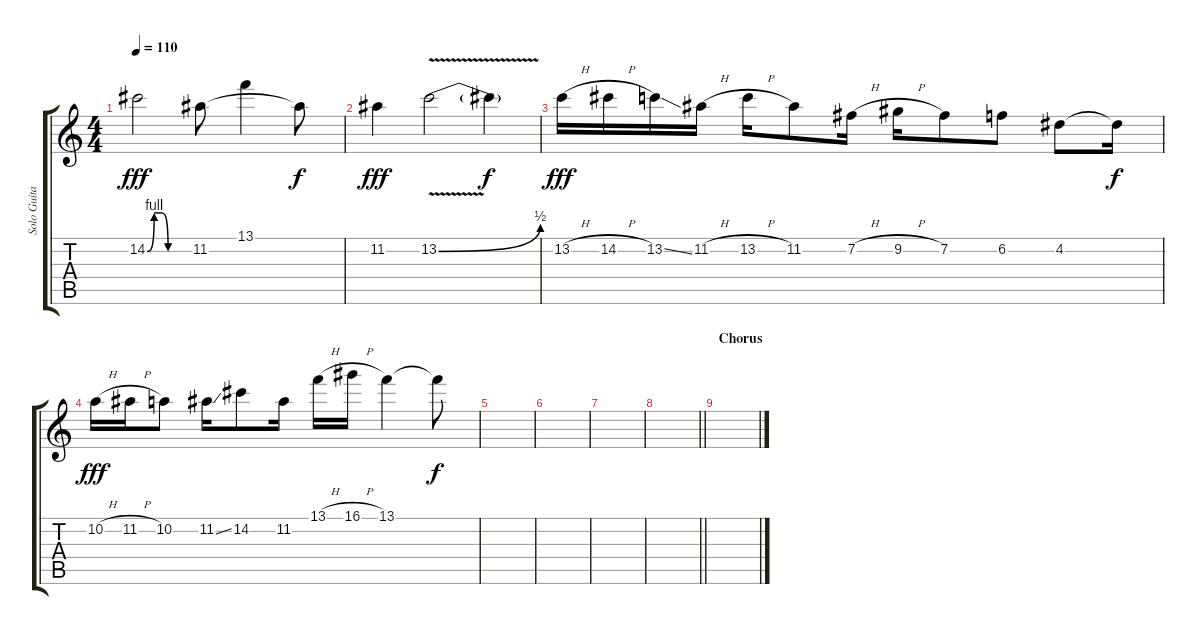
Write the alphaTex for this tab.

\track ("Solo Guitar 1" "Solo Guita") {instrument distortionguitar}
\staff {score tabs}
\tuning (E4 B3 G3 D3 A2 E2) {hide}
\ts (4 4)
\tempo 110
\clef g2
\ks c
14.2{be (custom 0 0 10 4 20 4 30 0 60 0)}.2{dy fff} 11.2.8 13.1.4 11.2{t}.8{dy f} |
11.2.4{dy fff} 13.2{be (bend 0 0 60 2) v}.2 13.2{t}.4{dy f} |
13.2{h}.16{dy fff} 14.2{h}.16 13.2{ss}.16 11.2{h}.16 13.2{h}.16 11.2.8 7.2{h}.16 9.2{h}.16 7.2.8 6.2.8 4.2.8 4.2{t}.16{dy f} |
10.2{h}.16{dy fff} 11.2{h}.16 10.2.8 11.2{ss}.16 14.2.8 11.2.16 13.1{h}.16 16.1{h}.16 13.1.4 13.1{t}.8{dy f} |
|
|
|
\barLineRight lightlight
|
\section ("" "Chorus")
